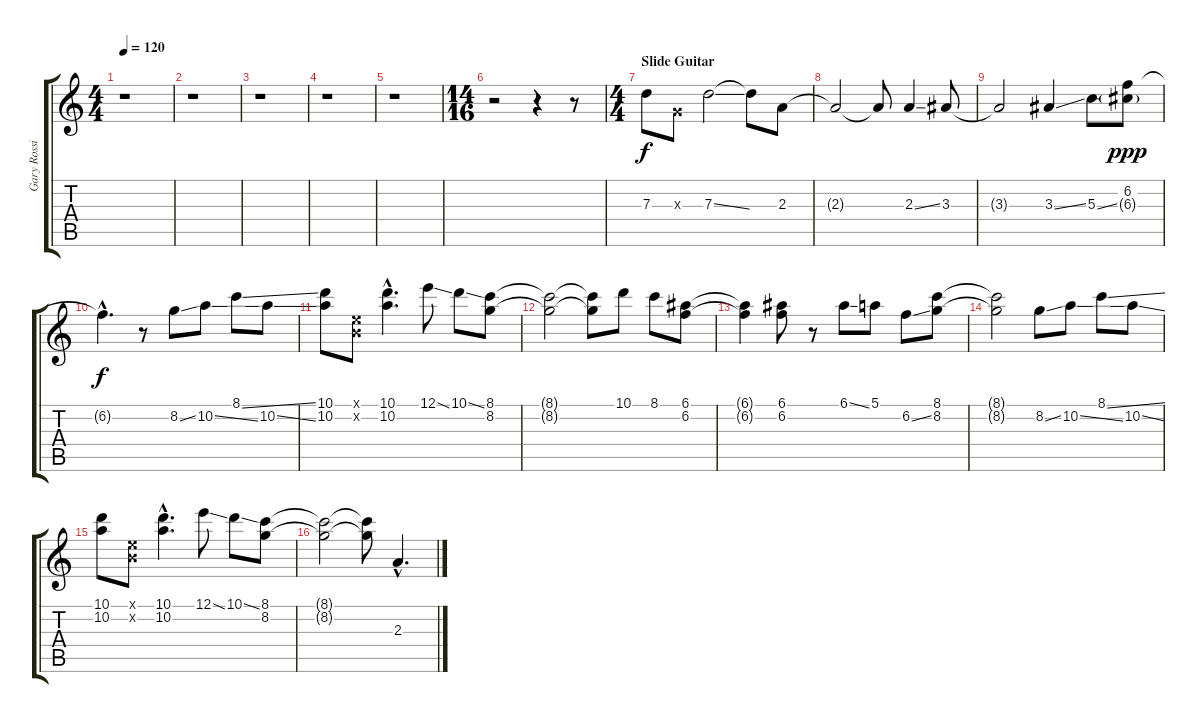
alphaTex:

\track ("Gary Rossigton" "Gary Rossi") {instrument distortionguitar}
\staff {score tabs}
\tuning (E4 B3 G3 D3 A2 E2) {hide}
\ts (4 4)
\tempo 120
\clef g2
\ks c
r.1{dy f} |
r.1 |
r.1 |
r.1 |
r.1 |
\ts (14 16)
r.2 r.4 r.8 |
\ts (4 4)
\section ("" "Slide Guitar")
7.3.8 0.3{x}.8 7.3{ss}.2 7.3{t}.8 2.3.8 |
2.3{t}.2 2.3{t}.8 2.3{ss}.4 3.3.8 |
3.3{t}.2 3.3{ss}.4 5.3{ss}.8 (6.2 6.3{g}).8{dy ppp} |
6.2{hac t}.4{d dy f} r.8 8.2{ss}.8 10.2{ss}.8 8.1{ss}.8 10.2{ss}.8 |
(10.1 10.2).8 (0.1{x} 0.2{x}).8 (10.1{hac} 10.2{hac}).4{d} 12.1{ss}.8 10.1{ss}.8 (8.1 8.2).8 |
(8.1{t} 8.2{t}).2 (8.1{t} 8.2{t}).8 10.1.8 8.1.8 (6.1 6.2).8 |
(6.1{t} 6.2{t}).4 (6.1 6.2).8 r.8 6.1{ss}.8 5.1.8 6.2{ss}.8 (8.1 8.2).8 |
(8.1{t} 8.2{t}).2 8.2{ss}.8 10.2{ss}.8 8.1{ss}.8 10.2{ss}.8 |
(10.1 10.2).8 (0.1{x} 0.2{x}).8 (10.1{hac} 10.2{hac}).4{d} 12.1{ss}.8 10.1{ss}.8 (8.1 8.2).8 |
(8.1{t} 8.2{t}).2 (8.1{t} 8.2{t}).8 2.3{ss hac}.4{d}
